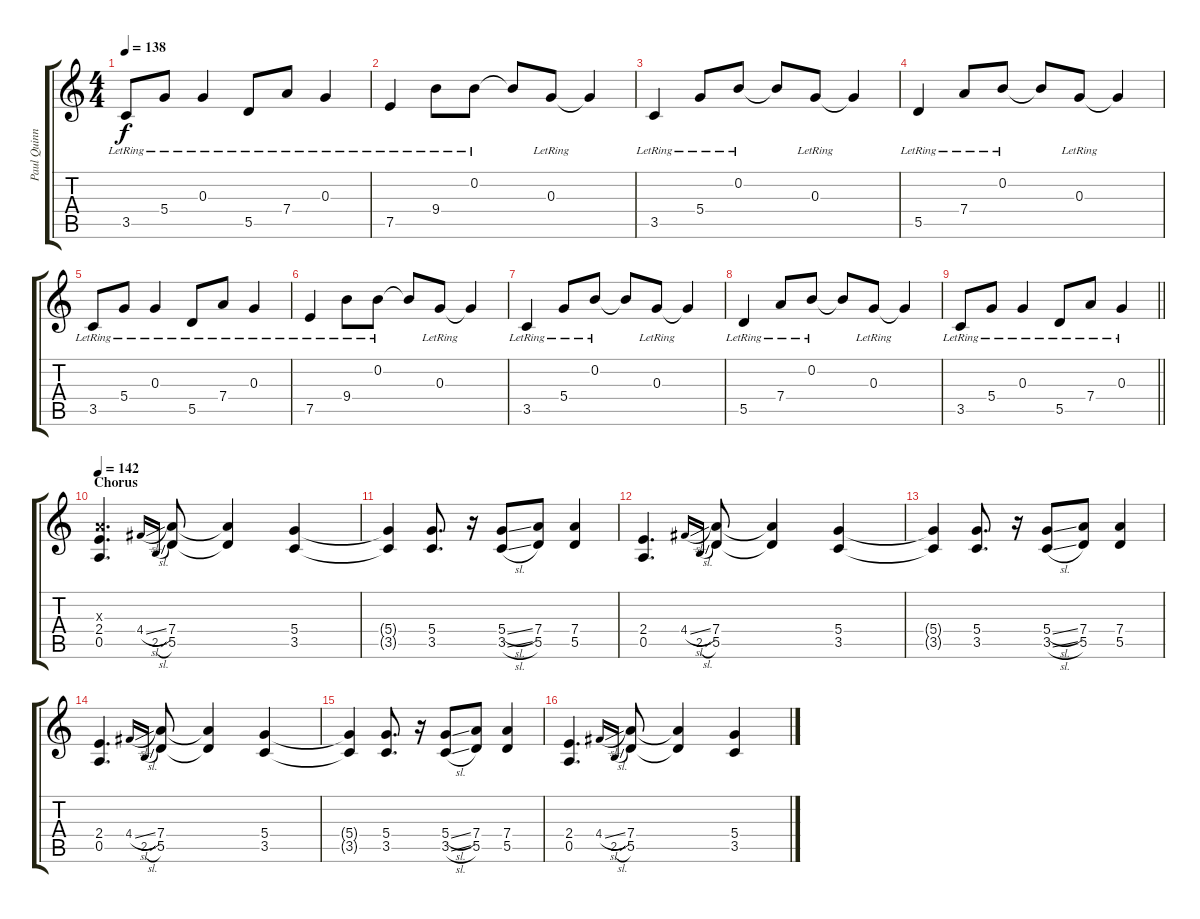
\track ("Paul Quinn (Guitar)" "Paul Quinn") {instrument distortionguitar}
\staff {score tabs}
\tuning (E4 B3 G3 D3 A2 E2) {hide}
\ts (4 4)
\tempo 138
\clef g2
\ks c
3.5{lr}.8{dy f} 5.4{lr}.8 0.3{lr}.4 5.5{lr}.8 7.4{lr}.8 0.3{lr}.4 |
7.5{lr}.4 9.4{lr}.8 0.2{lr}.8 0.2{t}.8 0.3{lr}.8 0.3{t}.4 |
3.5{lr}.4 5.4{lr}.8 0.2{lr}.8 0.2{t}.8 0.3{lr}.8 0.3{t}.4 |
5.5{lr}.4 7.4{lr}.8 0.2{lr}.8 0.2{t}.8 0.3{lr}.8 0.3{t}.4 |
3.5{lr}.8 5.4{lr}.8 0.3{lr}.4 5.5{lr}.8 7.4{lr}.8 0.3{lr}.4 |
7.5{lr}.4 9.4{lr}.8 0.2{lr}.8 0.2{t}.8 0.3{lr}.8 0.3{t}.4 |
3.5{lr}.4 5.4{lr}.8 0.2{lr}.8 0.2{t}.8 0.3{lr}.8 0.3{t}.4 |
5.5{lr}.4 7.4{lr}.8 0.2{lr}.8 0.2{t}.8 0.3{lr}.8 0.3{t}.4 |
\barLineRight lightlight
3.5{lr}.8 5.4{lr}.8 0.3{lr}.4 5.5{lr}.8 7.4{lr}.8 0.3{lr}.4 |
\section ("" "Chorus")
\tempo 142
(2.3{x} 2.4 0.5).4{d instrument distortionguitar} 4.4{sl}.16{gr onbeat} 2.5{sl}.16{gr onbeat} (7.4 5.5).8 (7.4{t} 5.5{t}).4 (5.4 3.5).4 |
(5.4{t} 3.5{t}).4 (5.4 3.5).8{d} r.16 (5.4{sl} 3.5{sl}).8 (7.4 5.5).8 (7.4 5.5).4 |
(2.4 0.5).4{d} 4.4{sl}.16{gr onbeat} 2.5{sl}.16{gr onbeat} (7.4 5.5).8 (7.4{t} 5.5{t}).4 (5.4 3.5).4 |
(5.4{t} 3.5{t}).4 (5.4 3.5).8{d} r.16 (5.4{sl} 3.5{sl}).8 (7.4 5.5).8 (7.4 5.5).4 |
(2.4 0.5).4{d} 4.4{sl}.16{gr onbeat} 2.5{sl}.16{gr onbeat} (7.4 5.5).8 (7.4{t} 5.5{t}).4 (5.4 3.5).4 |
(5.4{t} 3.5{t}).4 (5.4 3.5).8{d} r.16 (5.4{sl} 3.5{sl}).8 (7.4 5.5).8 (7.4 5.5).4 |
(2.4 0.5).4{d} 4.4{sl}.16{gr onbeat} 2.5{sl}.16{gr onbeat} (7.4 5.5).8 (7.4{t} 5.5{t}).4 (5.4 3.5).4
